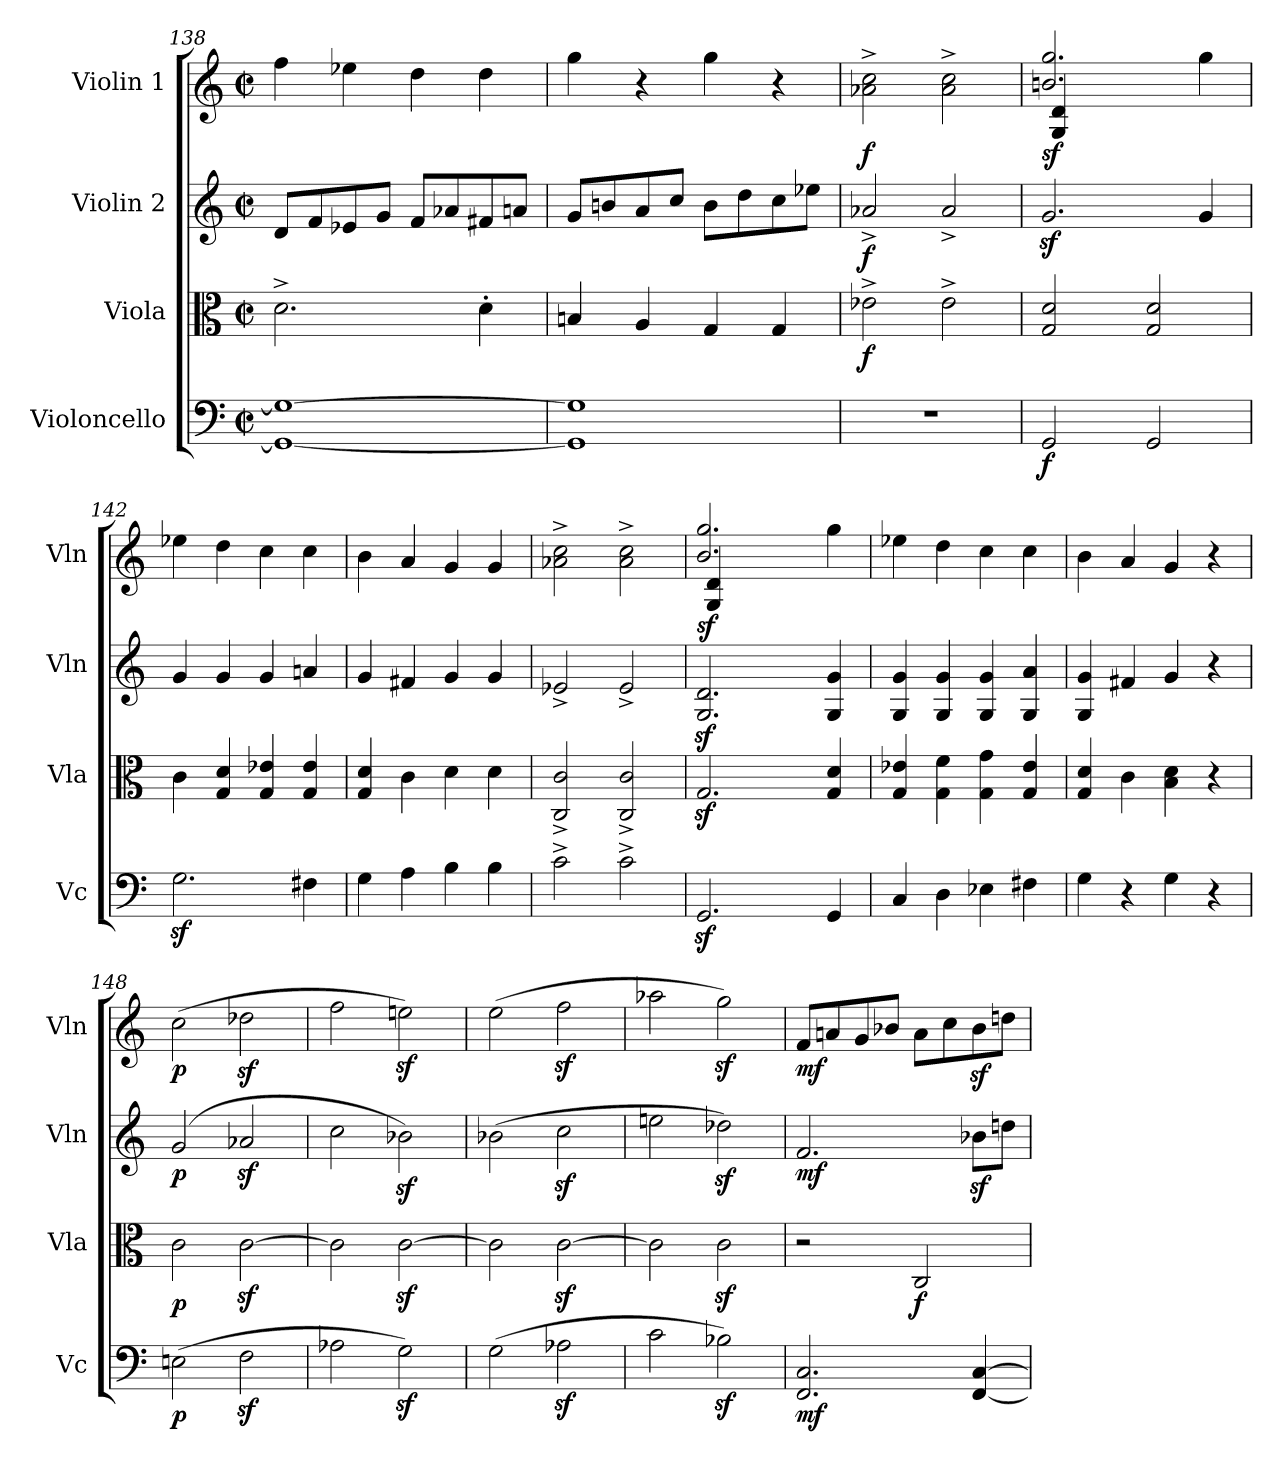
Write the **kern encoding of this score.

**kern	**dynam	**kern	**dynam	**kern	**dynam	**kern	**dynam
*part4	*part4	*part3	*part3	*part2	*part2	*part1	*part1
*staff4	*staff4	*staff3	*staff3	*staff2	*staff2	*staff1	*staff1
*I"Violoncello	*	*I"Viola	*	*I"Violin 2	*	*I"Violin 1	*
*I'Vc	*	*I'Vla	*	*I'Vln	*	*I'Vln	*
*clefF4	*	*clefC3	*	*clefG2	*	*clefG2	*
*k[]	*	*k[]	*	*k[]	*	*k[]	*
*M2/2	*	*M2/2	*	*M2/2	*	*M2/2	*
*met(c|)	*	*met(c|)	*	*met(c|)	*	*met(c|)	*
=138	=138	=138	=138	=138	=138	=138	=138
1GG_ 1G_	.	2.d^\	.	8d/L	.	4ff\	.
.	.	.	.	8f/	.	.	.
.	.	.	.	8e-X/	.	4ee-X\	.
.	.	.	.	8g/J	.	.	.
.	.	.	.	8f/L	.	4dd\	.
.	.	.	.	8a-X/	.	.	.
.	.	4d'\	.	8f#X/	.	4dd\	.
.	.	.	.	8an/J	.	.	.
!!LO:LB:g=z
=139	=139	=139	=139	=139	=139	=139	=139
1GG] 1G]	.	4Bn/	.	8g/L	.	4gg\	.
.	.	.	.	8bn/	.	.	.
.	.	4A/	.	8a/	.	4r	.
.	.	.	.	8cc/J	.	.	.
.	.	4G/	.	8b\L	.	4gg\	.
.	.	.	.	8dd\	.	.	.
.	.	4G/	.	8cc\	.	4r	.
.	.	.	.	8ee-X\J	.	.	.
=140	=140	=140	=140	=140	=140	=140	=140
!	!	!	!LO:DY:b	!	!LO:DY:b	!	!LO:DY:b
1r	.	2e-X^\	f	2a-X^/	f	2a-X\^ 2cc\^	f
.	.	2e-^\	.	2a-^/	.	2a-\^ 2cc\^	.
=141	=141	=141	=141	=141	=141	=141	=141
*	*	*	*	*	*	*^	*
!	!LO:DY:b	!	!	!	!	!	!	!LO:DY:b
2GG/	f	2G/ 2d/	.	2.gz</	.	2.bn/ 2.gg/	4G/ 4d/	sf
.	.	.	.	.	.	.	4ryy	.
2GG/	.	2G/ 2d/	.	.	.	.	2ryy	.
.	.	.	.	4g/	.	4gg\	.	.
*	*	*	*	*	*	*v	*v	*
=142	=142	=142	=142	=142	=142	=142	=142
2.Gz<\	.	4c\	.	4g/	.	4ee-X\	.
.	.	4G/ 4d/	.	4g/	.	4dd\	.
.	.	4G/ 4e-X/	.	4g/	.	4cc\	.
4F#X\	.	4G/ 4e-/	.	4an/	.	4cc\	.
=143	=143	=143	=143	=143	=143	=143	=143
4G\	.	4G/ 4d/	.	4g/	.	4b\	.
4A\	.	4c\	.	4f#X/	.	4a/	.
4B\	.	4d\	.	4g/	.	4g/	.
4B\	.	4d\	.	4g/	.	4g/	.
=144	=144	=144	=144	=144	=144	=144	=144
2c^\	.	2C/^ 2c/^	.	2e-X^/	.	2a-X\^ 2cc\^	.
2c^\	.	2C/^ 2c/^	.	2e-^/	.	2a-\^ 2cc\^	.
=145	=145	=145	=145	=145	=145	=145	=145
*	*	*	*	*	*	*^	*
!	!	!	!	!	!	!	!	!LO:DY:b
2.GGz</	.	2.Gz</	.	2.G/z< 2.d/z<	.	2.b/ 2.gg/	4G/ 4d/	sf
.	.	.	.	.	.	.	4ryy	.
.	.	.	.	.	.	.	2ryy	.
4GG/	.	4G/ 4d/	.	4G/ 4g/	.	4gg\	.	.
*	*	*	*	*	*	*v	*v	*
=146	=146	=146	=146	=146	=146	=146	=146
4C/	.	4G/ 4e-X/	.	4G/ 4g/	.	4ee-X\	.
4D\	.	4G\ 4f\	.	4G/ 4g/	.	4dd\	.
4E-X\	.	4G\ 4g\	.	4G/ 4g/	.	4cc\	.
4F#X\	.	4G/ 4e-/	.	4G/ 4a/	.	4cc\	.
=147	=147	=147	=147	=147	=147	=147	=147
4G\	.	4G/ 4d/	.	4G/ 4g/	.	4b\	.
4r	.	4c\	.	4f#X/	.	4a/	.
4G\	.	4B\ 4d\	.	4g/	.	4g/	.
4r	.	4r	.	4r	.	4r	.
=148	=148	=148	=148	=148	=148	=148	=148
!	!LO:DY:b	!	!LO:DY:b	!	!LO:DY:b	!	!LO:DY:b
(2En\	p	2c\	p	(2g/	p	(2cc\	p
2Fz<\	.	[2cz<\	.	2a-Xz</	.	2dd-Xz<\	.
=149	=149	=149	=149	=149	=149	=149	=149
2A-X\	.	2c\]	.	2cc\	.	2ff\	.
2Gz<\)	.	[2cz<\	.	2b-Xz<\)	.	2eenz<\)	.
=150	=150	=150	=150	=150	=150	=150	=150
(2G\	.	2c\]	.	(2b-X\	.	(2ee\	.
2A-Xz<\	.	[2cz<\	.	2ccz<\	.	2ffz<\	.
=151	=151	=151	=151	=151	=151	=151	=151
2c\	.	2c\]	.	2een\	.	2aa-X\	.
2B-Xz<\)	.	2cz<\	.	2dd-Xz<\)	.	2ggz<\)	.
!!LO:LB:g=z
=152	=152	=152	=152	=152	=152	=152	=152
!	!LO:DY:b	!	!	!	!LO:DY:b	!	!LO:DY:b
2.FF/ 2.C/	mf	2r	.	2.f/	mf	8f/L	mf
.	.	.	.	.	.	8an/	.
.	.	.	.	.	.	8g/	.
.	.	.	.	.	.	8b-X/J	.
!	!	!	!LO:DY:b	!	!	!	!
.	.	2C/	f	.	.	8a\L	.
.	.	.	.	.	.	8cc\	.
[4FF/ [4C/	.	.	.	8b-Xz<\L	.	8b-z<\	.
.	.	.	.	8ddn\J	.	8ddn\J	.
=	=	=	=	=	=	=	=
*-	*-	*-	*-	*-	*-	*-	*-
